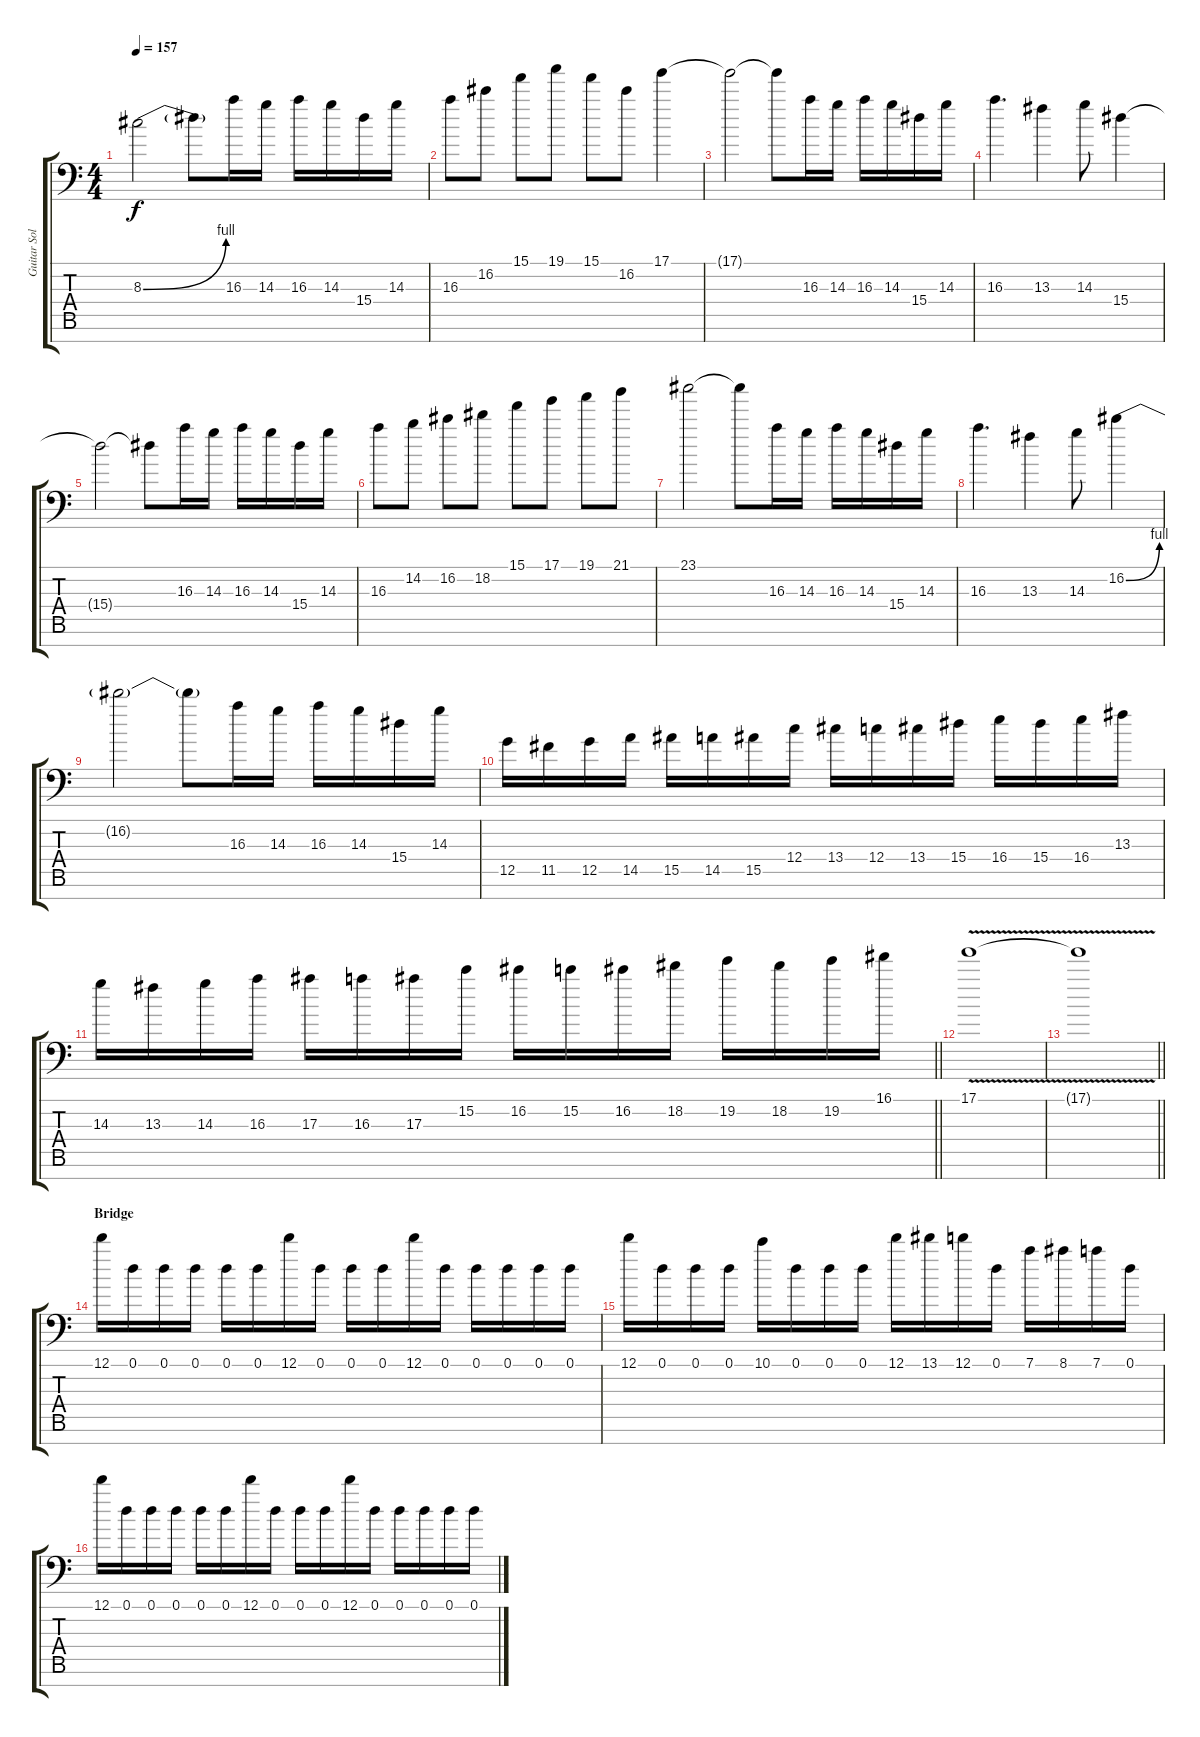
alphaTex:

\track ("Guitar Solo" "Guitar Sol") {instrument distortionguitar}
\staff {score tabs}
\tuning (D4 A3 F3 C3 G2 D2 A1) {hide}
\ts (4 4)
\tempo 157
\clef f4
\ks c
8.3{be (bend 0 0 60 4)}.2{dy f} 8.3{t}.8 16.3.16 14.3.16 16.3.16 14.3.16 15.4.16 14.3.16 |
16.3.8 16.2.8 15.1.8 19.1.8 15.1.8 16.2.8 17.1.4 |
17.1{t}.2 17.1{t}.8 16.3.16 14.3.16 16.3.16 14.3.16 15.4.16 14.3.16 |
16.3.4{d} 13.3.4 14.3.8 15.4.4 |
15.4{t}.2 15.4{t}.8 16.3.16 14.3.16 16.3.16 14.3.16 15.4.16 14.3.16 |
16.3.8 14.2.8 16.2.8 18.2.8 15.1.8 17.1.8 19.1.8 21.1.8 |
23.1.2 23.1{t}.8 16.3.16 14.3.16 16.3.16 14.3.16 15.4.16 14.3.16 |
16.3.4{d} 13.3.4 14.3.8 16.2{be (bend 0 0 60 4)}.4 |
16.2{t}.2 16.2{t}.8 16.3.16 14.3.16 16.3.16 14.3.16 15.4.16 14.3.16 |
12.5.16 11.5.16 12.5.16 14.5.16 15.5.16 14.5.16 15.5.16 12.4.16 13.4.16 12.4.16 13.4.16 15.4.16 16.4.16 15.4.16 16.4.16 13.3.16 |
\barLineRight lightlight
14.3.16 13.3.16 14.3.16 16.3.16 17.3.16 16.3.16 17.3.16 15.2.16 16.2.16 15.2.16 16.2.16 18.2.16 19.2.16 18.2.16 19.2.16 16.1.16 |
17.1{v}.1 |
\barLineRight lightlight
17.1{t}.1 |
\section ("" "Bridge")
12.1.16 0.1.16 0.1.16 0.1.16 0.1.16 0.1.16 12.1.16 0.1.16 0.1.16 0.1.16 12.1.16 0.1.16 0.1.16 0.1.16 0.1.16 0.1.16 |
12.1.16 0.1.16 0.1.16 0.1.16 10.1.16 0.1.16 0.1.16 0.1.16 12.1.16 13.1.16 12.1.16 0.1.16 7.1.16 8.1.16 7.1.16 0.1.16 |
12.1.16 0.1.16 0.1.16 0.1.16 0.1.16 0.1.16 12.1.16 0.1.16 0.1.16 0.1.16 12.1.16 0.1.16 0.1.16 0.1.16 0.1.16 0.1.16
